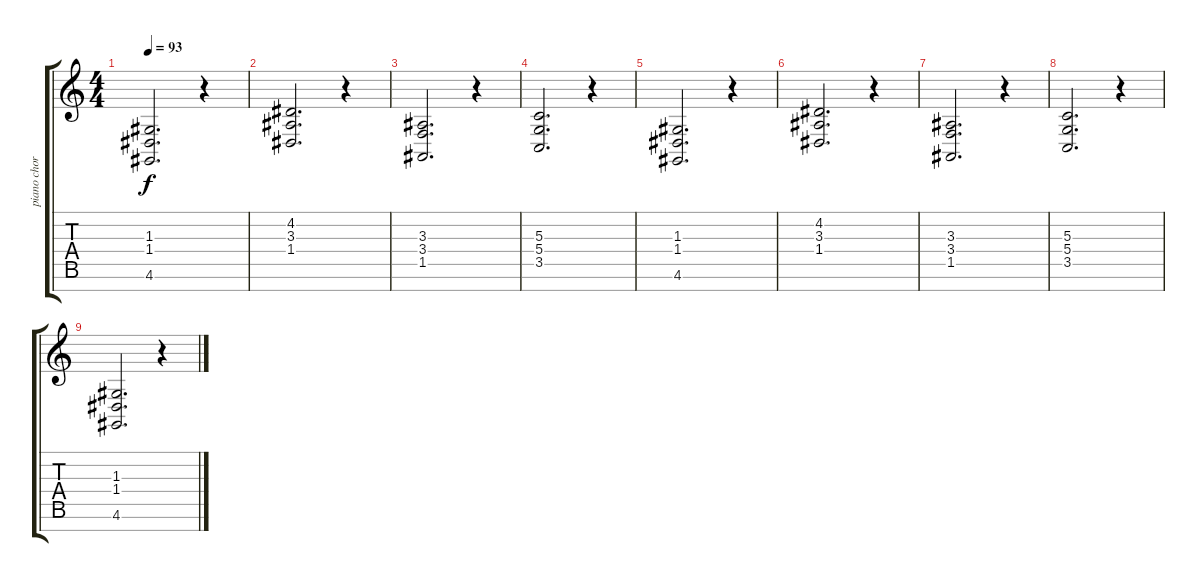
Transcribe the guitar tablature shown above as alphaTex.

\track ("piano chords" "piano chor") {instrument acousticgrandpiano}
\staff {score tabs}
\tuning (E4 B3 G3 D3 A2 E2 B1) {hide}
\ts (4 4)
\tempo 93
\clef g2
\ks c
(1.3 1.4 4.6).2{d dy f} r.4 |
(4.2 3.3 1.4).2{d} r.4 |
(3.3 3.4 1.5).2{d} r.4 |
(5.3 5.4 3.5).2{d} r.4 |
(1.3 1.4 4.6).2{d} r.4 |
(4.2 3.3 1.4).2{d} r.4 |
(3.3 3.4 1.5).2{d} r.4 |
(5.3 5.4 3.5).2{d} r.4 |
(1.3 1.4 4.6).2{d} r.4
